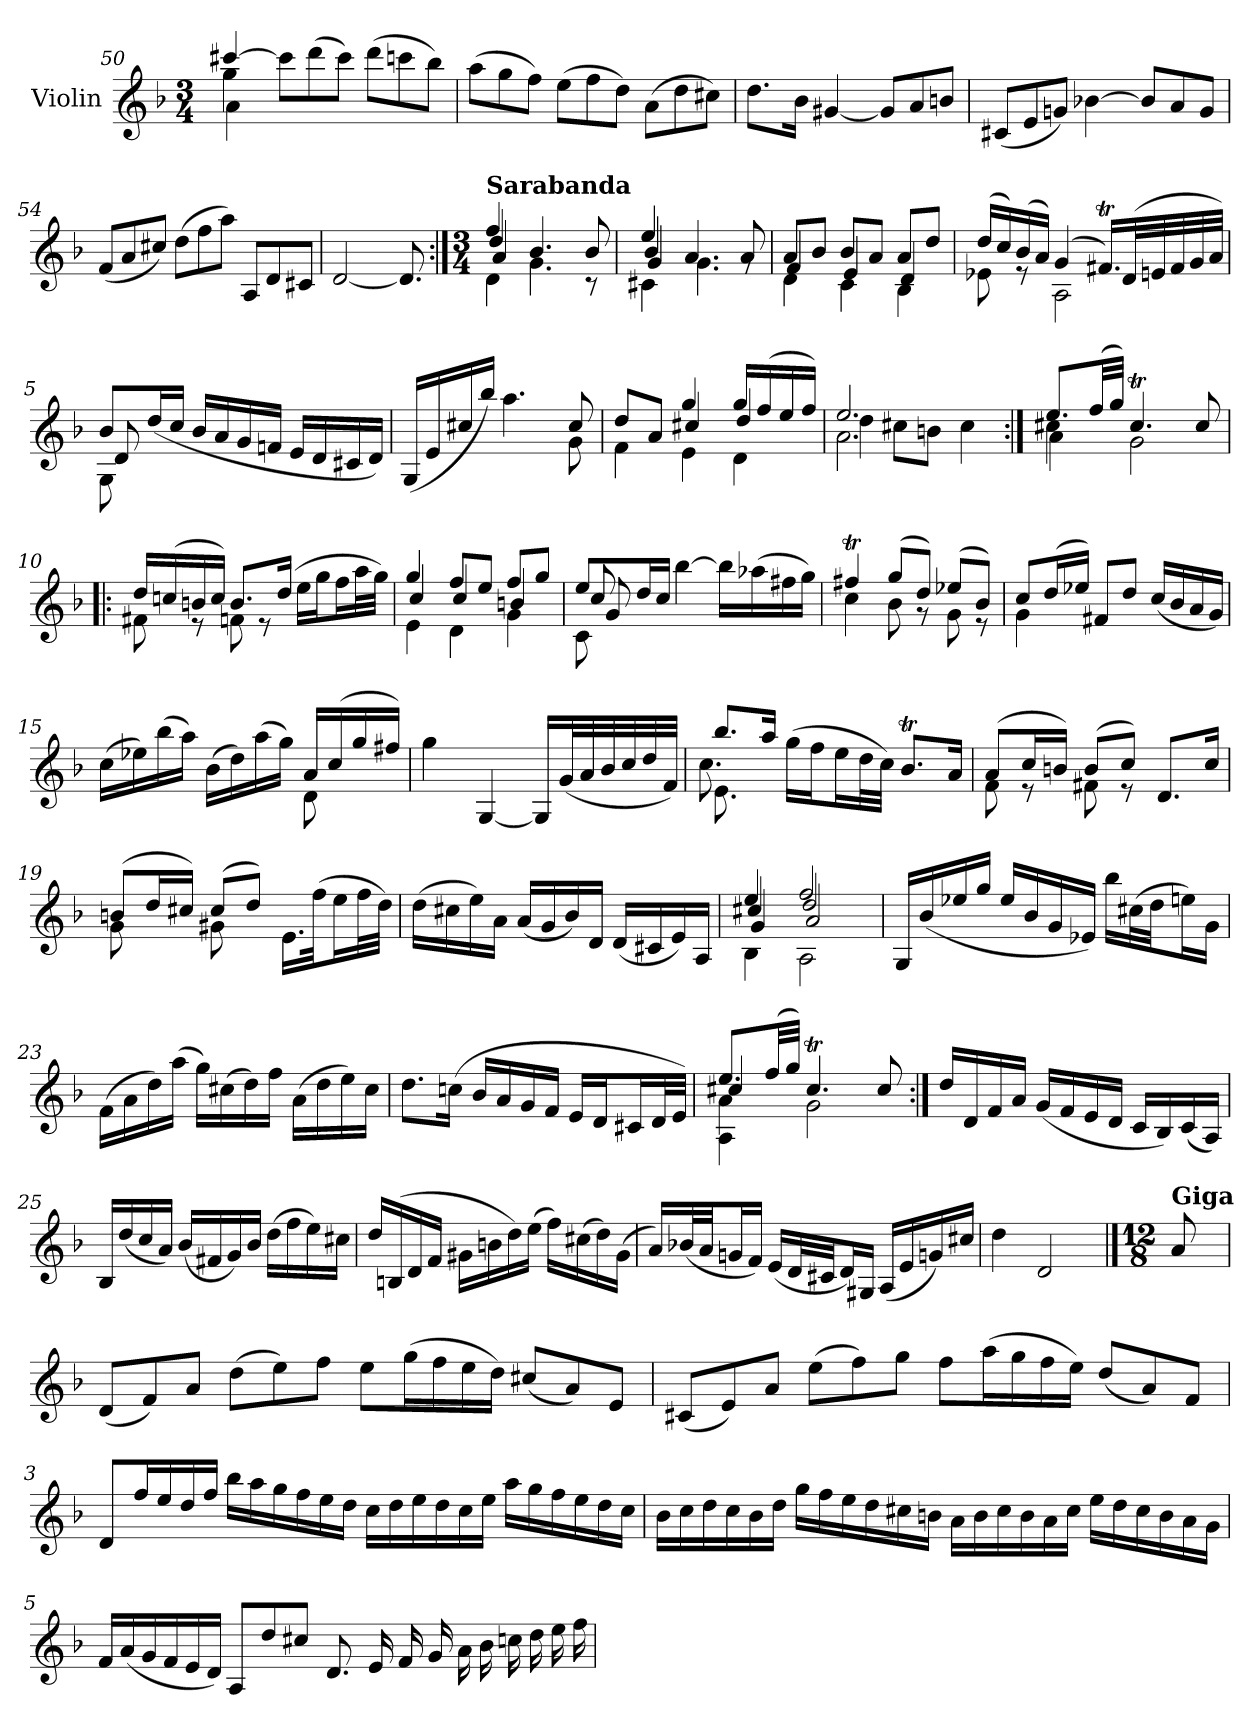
**kern
*part1
*staff1
*I"Violin
*I'Vln.
*clefG2
*k[b-]
*M3/4
=50
*^
*	*^
[4ccc#X/	4gg\	4a\
*Xtuplet	*	*
12ccc#\L]	2ryy	2ryy
(12ddd\	.	.
12ccc#\J)	.	.
(12ddd\L	.	.
12cccn\	.	.
12bb-\J)	.	.
*v	*v	*v
!!LO:LB:g=z
=51
(12aa\L
12gg\
12ff\J)
(12ee\L
12ff\
12dd\J)
(12a\L
12dd\
12cc#X\J)
=52
8.dd\L
16b-\Jk
[4g#X/
12g#/L]
12a/
12bn/J
=53
(12c#X/L
12e/
12gn/J)
[4b-X\
12b-/L]
12a/
12g/J
=54
(12f/L
12a/
12cc#X/J)
(12dd\L
12ff\
12aa\J)
12A/L
12d/
12c#X/J
=55
[2d/
8.d/]
!!LO:LB:g=z
=1:|!
*M3/4
*^
*	*^
*	*	*^
!LO:TX:a:B:t=Sarabanda	!	!	!
4ff/	4d\	4dd/	4a/
4.b-/	4.g\	2ryy	2ryy
8b-/	8r	.	.
=2	=2	=2	=2
4ee/	4c#X\	4b-/	4g/
4.a/	4.g\	2ryy	2ryy
8a/	8rg	.	.
*	*	*v	*v
=3	=3	=3
8a/L	4d\	4f/
8b-/J	.	.
8b-/L	4c\	4e/
8a/J	.	.
8a/L	4B-\	4d/
8dd/J	.	.
*	*v	*v
=4	=4
(16dd/LL	8e-X\
16cc/)	.
(16b-/	8re
16a/JJ)	.
(4g/	2A\
16.f#Xt/LL)	.
(32d/L	.
32en/	.
32f#/	.
32g/	.
32a/JJJ)	.
!!LO:LB:g=z	!!
=5	=5
*	*^
8b-/L	8G\	8d/
(16dd/L	2ryy	2ryy
16cc/JJ	.	.
16b-/LL	.	.
16a/	.	.
16g/	.	.
16fn/JJ	.	.
16e/LL	.	.
16d/	.	.
16c#X/	8ryy	8ryy
16d/JJ)	.	.
*	*v	*v
=6	=6
(16G/LL	8ryy
16e/	.
*v	*v
16cc#X/
16bb-/JJ)
4.aa\
*^
8cc#/	8g\
=7	=7
*	*^
8dd/L	4f\	4ryy
8a/J	.	.
4gg/	4e\	4cc#X/
16gg/LL	4d\	4dd/
(16ff/	.	.
16ee/	.	.
16ff/JJ)	.	.
=8	=8	=8
2.ee/	4dd\	2.a\
.	8cc#X\L	.
.	8bn\J	.
.	4cc#\	.
=9:|!	=9:|!	=9:|!
8.ee/L	4cc#X\	4a\
(32ff/LL	.	.
32gg/JJJ)	.	.
4.cc#t/	2g\	2ryy
8cc#/	.	.
*	*v	*v
!!LO:LB:g=z
=10!|:	=10!|:
16dd/LL	8f#X\
(16ccn/	.
16bn/	8r
16cc/JJ)	.
8.b/L	8fn\
.	8r
(16dd/Jk	.
16ee\LL	4ryy
16gg\J	.
16ff\L	.
32aa\L	.
32gg\JJJ)	.
=11	=11
*	*^
4gg/	4e\	4cc/
8ff/L	4d\	4cc/
8ee/J	.	.
8ff/L	4g\	4bn/
8gg/J	.	.
=12	=12	=12
*	*	*^
8ee/L	8c\	8cc/	8g/
16dd/L	2ryy	2ryy	2ryy
16cc/JJ	.	.	.
[4bb-\	.	.	.
16bb-\LL]	.	.	.
(16aa-X\	.	.	.
16ff#X\	8ryy	8ryy	8ryy
16gg\JJ)	.	.	.
*	*v	*v	*v
=13	=13
4ff#Xt/	4cc\
(8gg/L	8b-\
8dd/J)	8rg
(8ee-X/L	8g\
8b-/J)	8r
=14	=14
8cc/L	4g\
(16dd/L	.
16ee-X/JJ)	.
8f#X/L	2ryy
8dd/J	.
(16cc/LL	.
16b-/	.
16a/	.
16g/JJ)	.
!!LO:LB:g=z	!!
=15	=15
(16cc\LL	2ryy
16ee-X\)	.
(16bb-\	.
16aa\JJ)	.
(16b-\LL	.
16dd\)	.
(16aa\	.
16gg\JJ)	.
16a/LL	8d\
(16cc/	.
16gg/	8ryy
16ff#X/JJ)	.
*v	*v
=16
4gg\
[4G/
16G/LL]
(32g/L
32a/
32b-/
32cc/
32dd/
32f/JJJ)
=17
*^
*	*^
8.bb-/L	8.e\	8.cc\
16aa/Jk	2ryy	2ryy
(16gg\LL	.	.
16ff\J	.	.
16ee\L	.	.
32dd\L	.	.
32cc\JJJ)	.	.
8.b-T/L	.	.
16a/Jk	16ryy	16ryy
*	*v	*v
=18	=18
(8a/L	8f\
16cc/L	8r
16bn/JJ)	.
(8b/L	8f#X\
8cc/J)	8r
8.d/L	4ryy
16cc/Jk	.
!!LO:LB:g=z	!!
=19	=19
(8bn/L	8g\
16dd/L	8ryy
16cc#X/JJ)	.
(8cc#/L	8g#X\
8dd/J)	4.ryy
16.e\LL	.
(32ff\JK	.
16ee\L	.
32ff\L	.
32dd\JJJ)	.
*v	*v
=20
(16dd\LL
16cc#X\
16ee\)
16a\JJ
(16a/LL
16g/
16b-/)
16d/JJ
(16d/LL
16c#X/
16e/)
16A/JJ
=21
*^
*	*^
*	*	*^
4ee/	4B-\	4cc#X/	4g/
2ff/	2A\	2dd/	2a/
*v	*v	*v	*v
=22
16G/LL
(16b-/
16ee-X/
16gg/JJ
16ee-/LL
16b-/
16g/
16e-X/JJ)
16bb-\LL
(32cc#X\L
32dd\JJ
16een\L)
16g\JJ
!!LO:LB:g=z
=23
(16f\LL
16a\
16dd\)
(16aa\JJ
16gg\LL)
(16cc#X\
16dd\)
16ff\JJ
(16a\LL
16dd\
16ee\)
16cc#\JJ
=23X1
8.dd\L
(16ccn\Jk
16b-/LL
16a/
16g/
16f/JJ
16e/LL
16d/J
16c#X/L
32d/L
32e/JJJ)
=23X2
*^
*	*^
*	*	*^
8.ee/L	4A\	4cc#X/	4a\
(32ff/LL	.	.	.
32gg/JJJ)	.	.	.
4.cc#t/	2ryy	2ryy	2g\
8cc#/	.	.	.
*v	*v	*v	*v
=24:|!
16dd/LL
16d/
16f/
16a/JJ
(16g/LL
16f/
16e/
16d/JJ
16c/LL
16B-/)
(16c/
16A/JJ)
!!LO:LB:g=z
=25
16B-/LL
(16dd/
16cc/
16a/JJ)
(16b-/LL
16f#X/
16g/)
16b-/JJ
(16dd\LL
16ff\
16ee\)
16cc#X\JJ
=26
16dd/LL
(16Bn/
16d/
16f/JJ
16g#X\LL
16bn\
16dd\)
(16ee\JJ
16ff\LL)
(16cc#X\
16dd\)
(16g#\JJ
=27
16a/LL)
(32b-X/L
32a/JJ
16gn/L
16f/JJ)
(16e/LL
32d/L
32c#X/JJ
16d/L)
16G#X/JJ
(16A/LL
16e/
16gn/)
16cc#X/JJ
=28
4dd\
2d/
!!LO:PB:g=z
==
*M12/8
!LO:TX:a:B:t=Giga
8a/
=1
(8d/L
8f/)
8a/J
(8dd\L
8ee\)
8ff\J
8ee\L
(16gg\L
16ff\
16ee\
16dd\JJ)
(8cc#X/L
8a/)
8e/J
=2
(8c#X/L
8e/)
8a/J
(8ee\L
8ff\)
8gg\J
8ff\L
(16aa\L
16gg\
16ff\
16ee\JJ)
(8dd/L
8a/)
8f/J
!!LO:LB:g=z
=3
8d/L
16ff/L
16ee/
16dd/
16ff/JJ
16bb-\LL
16aa\
16gg\
16ff\
16ee\
16dd\JJ
16cc\LL
16dd\
16ee\
16dd\
16cc\
16ee\JJ
16aa\LL
16gg\
16ff\
16ee\
16dd\
16cc\JJ
=4
16b-\LL
16cc\
16dd\
16cc\
16b-\
16dd\JJ
16gg\LL
16ff\
16ee\
16dd\
16cc#X\
16bn\JJ
16a\LL
16b\
16cc#\
16b\
16a\
16cc#\JJ
16ee\LL
16dd\
16cc#\
16b\
16a\
16g\JJ
!!LO:LB:g=z
=5
16f/LL
(16a/
16g/
16f/
16e/
16d/JJ)
8A/L
8dd/
8cc#X/J
8.d/L
16e/L
16f/L
16g/JJ
16a\LL
16b-\
16ccn\
16dd\
16ee\
16ff\JJ
=
*-
